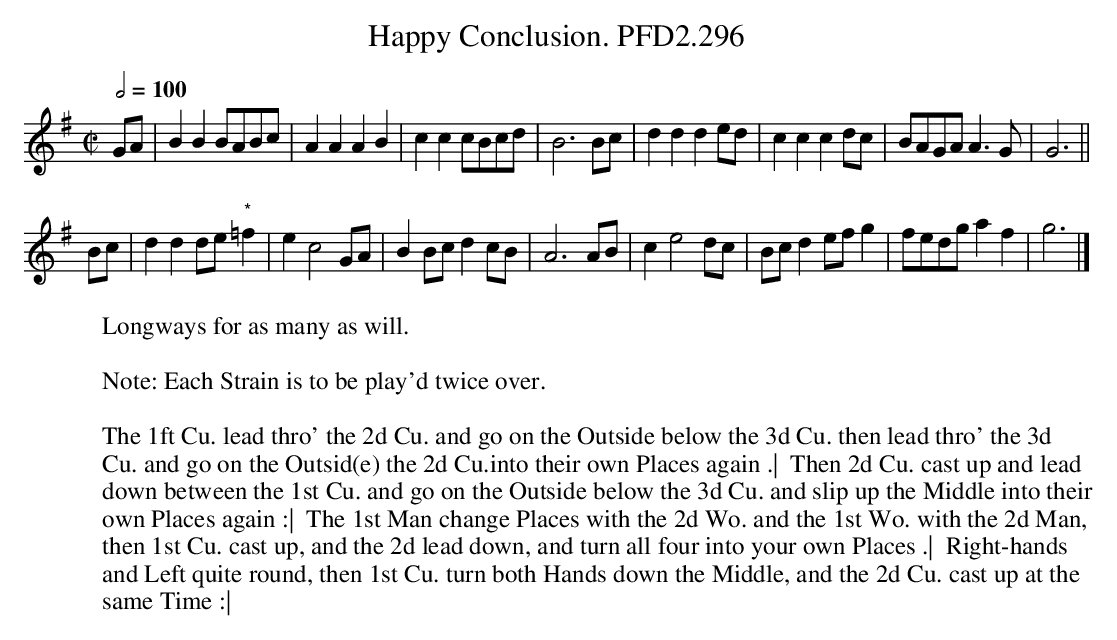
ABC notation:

X:1
T:Happy Conclusion. PFD2.296
W:Longways for as many as will.
L:1/4
M:C|
Q:1/2=100
K:G
G/A/|BB B/A/B/c/|AAAB|cc c/B/c/d/|B3 B/c/|ddd e/d/|ccc d/c/|B/A/G/A/ A>G|G3||
B/c/|dd d/e/ "*"=f|ec2 G/A/|B B/c/ d c/B/|A3 A/B/|ce2 d/c/|B/c/ de/f/g|f/e/d/g/ af|g3 |]
W:
W: Note: Each Strain is to be play'd twice over.
W:
W: The 1ft Cu. lead thro' the 2d Cu. and go on the Outside below the 3d Cu. then lead thro' the 3d
W: Cu. and go on the Outsid(e) the 2d Cu.into their own Places again .|  Then 2d Cu. cast up and lead
W: down between the 1st Cu. and go on the Outside below the 3d Cu. and slip up the Middle into their
W: own Places again :|  The 1st Man change Places with the 2d Wo. and the 1st Wo. with the 2d Man,
W: then 1st Cu. cast up, and the 2d lead down, and turn all four into your own Places .|  Right-hands
W: and Left quite round, then 1st Cu. turn both Hands down the Middle, and the 2d Cu. cast up at the
W: same Time :|
